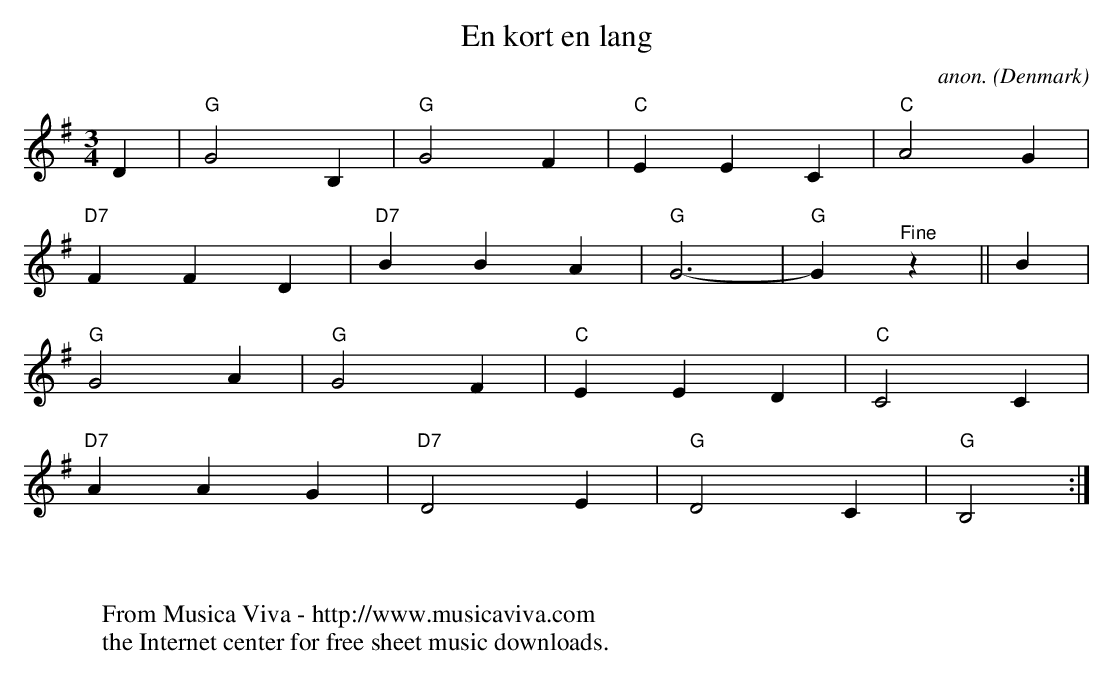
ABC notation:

X:1
T:En kort en lang
C:anon.
O:Denmark
M:3/4
L:1/4
K:G
D|"G"G2B,|"G"G2F|"C"EEC|"C"A2G|
"D7"FFD|"D7"BBA|"G"G3-|"G"G"^Fine"z||B|
"G"G2A|"G"G2F|"C"EED|"C"C2C|
"D7"AAG|"D7"D2E|"G"D2C|"G"B,2:|
W:
W:
W:  From Musica Viva - http://www.musicaviva.com
W:  the Internet center for free sheet music downloads.
